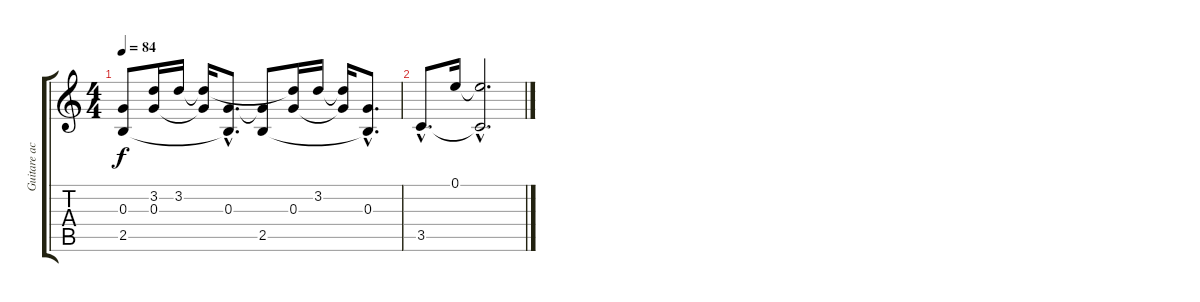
\track ("Guitare accompagnement" "Guitare ac") {instrument acousticguitarnylon}
\staff {score tabs}
\tuning (E4 B3 G3 D3 A2 E2) {hide}
\ts (4 4)
\tempo 84
\clef g2
\ks c
(0.3{t} 2.5).8{dy f} (3.2{t} 0.3).16 3.2.16 (3.2{t} 0.3{t}).16 (0.3{hac} 2.5{hac t}).8{d} (0.3{t} 2.5).8 (3.2{t} 0.3).16 3.2.16 (3.2{t} 0.3{t}).16 (0.3{hac} 2.5{hac t}).8{d} |
3.5{hac}.8{d} 0.1.16 (0.1{hac t} 3.5{hac t}).2{d}
